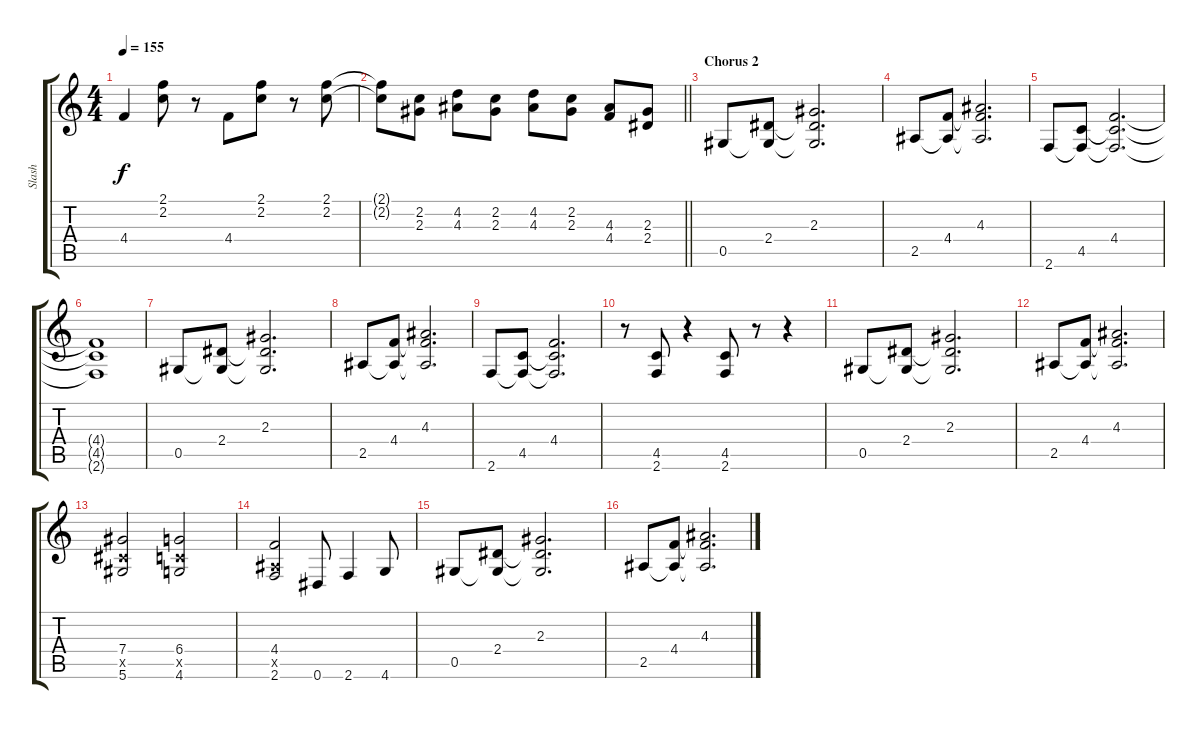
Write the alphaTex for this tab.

\track ("Slash" "Slash") {instrument overdrivenguitar}
\staff {score tabs}
\tuning (Eb4 Bb3 Gb3 Db3 Ab2 Eb2) {hide}
\ts (4 4)
\tempo 155
\clef g2
\ks c
4.4.4{dy f} (2.1 2.2).8 r.8 4.4.8 (2.1 2.2).8 r.8 (2.1 2.2).8 |
\barLineRight lightlight
(2.1{t} 2.2{t}).8 (2.2 2.3).8 (4.2 4.3).8 (2.2 2.3).8 (4.2 4.3).8 (2.2 2.3).8 (4.3 4.4).8 (2.3 2.4).8 |
\section ("" "Chorus 2")
0.5.8 (2.4 0.5{t}).8 (2.3 2.4{t} 0.5{t}).2{d} |
2.5.8 (4.4 2.5{t}).8 (4.3 4.4{t} 2.5{t}).2{d} |
2.6.8 (4.5 2.6{t}).8 (4.4 4.5{t} 2.6{t}).2{d} |
(4.4{t} 4.5{t} 2.6{t}).1 |
0.5.8 (2.4 0.5{t}).8 (2.3 2.4{t} 0.5{t}).2{d} |
2.5.8 (4.4 2.5{t}).8 (4.3 4.4{t} 2.5{t}).2{d} |
2.6.8 (4.5 2.6{t}).8 (4.4 4.5{t} 2.6{t}).2{d} |
r.8 (4.5 2.6).8 r.4 (4.5 2.6).8 r.8 r.4 |
0.5.8 (2.4 0.5{t}).8 (2.3 2.4{t} 0.5{t}).2{d} |
2.5.8 (4.4 2.5{t}).8 (4.3 4.4{t} 2.5{t}).2{d} |
(7.4 5.5{x} 5.6).2 (6.4 4.5{x} 4.6).2 |
(4.4 2.5{x} 2.6).2 0.6.8 2.6.4 4.6.8 |
0.5.8 (2.4 0.5{t}).8 (2.3 2.4{t} 0.5{t}).2{d} |
2.5.8 (4.4 2.5{t}).8 (4.3 4.4{t} 2.5{t}).2{d}
